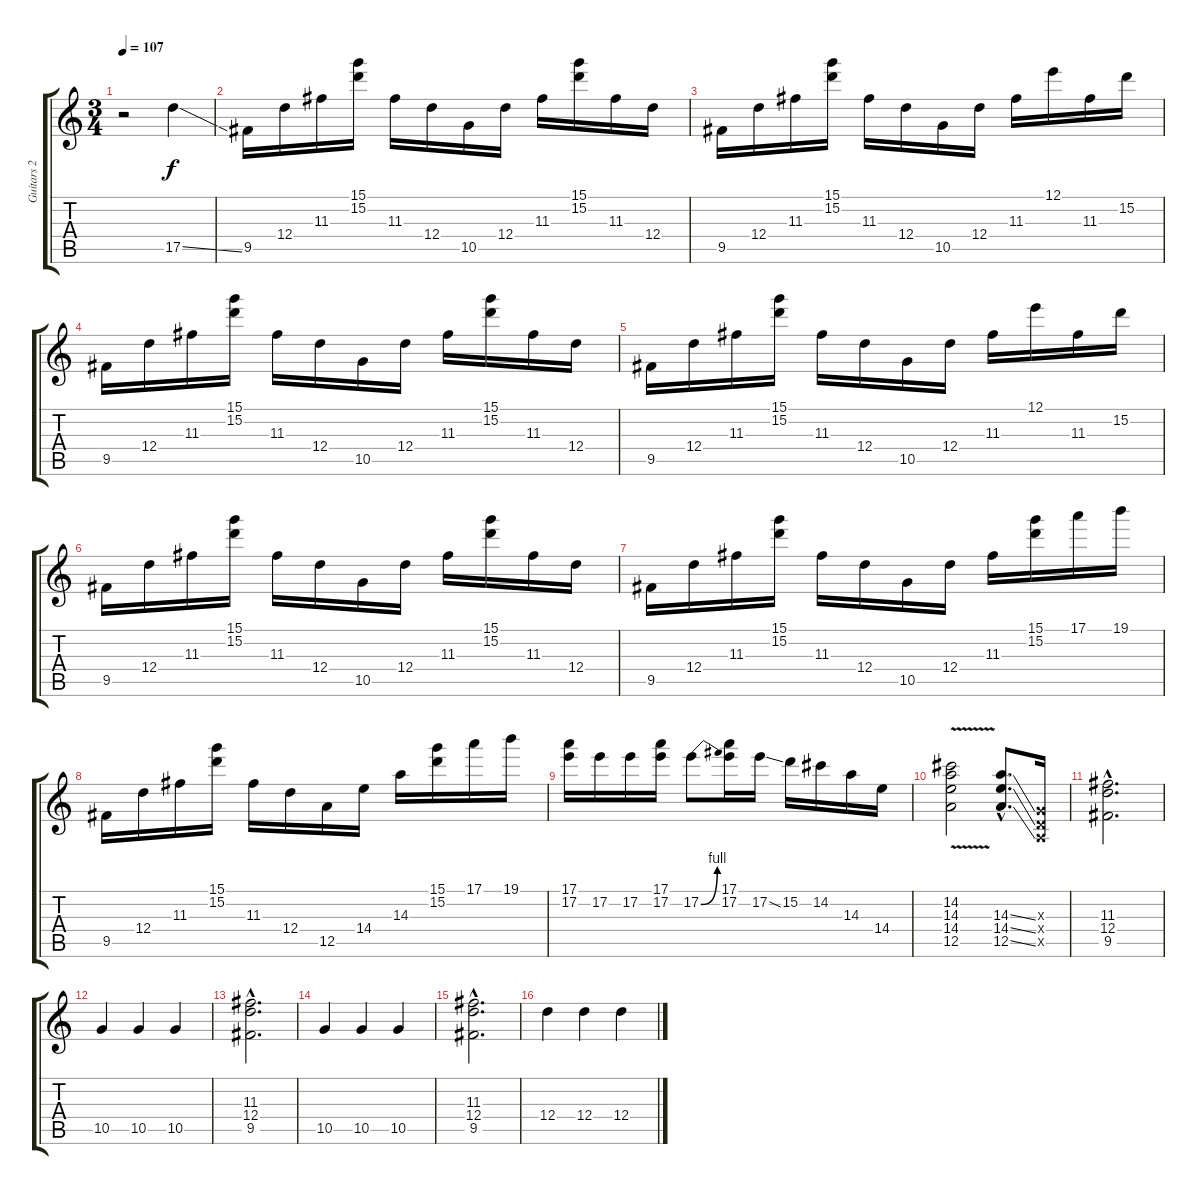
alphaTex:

\track ("Guitars 2" "Guitars 2") {instrument acousticguitarsteel}
\staff {score tabs}
\tuning (E4 B3 G3 D3 A2 E2) {hide}
\ts (3 4)
\tempo 107
\clef g2
\ks c
r.2{dy f} 17.5{ss}.4{volume 12 instrument overdrivenguitar} |
9.5.16 12.4.16 11.3.16 (15.1 15.2).16 11.3.16 12.4.16 10.5.16 12.4.16 11.3.16 (15.1 15.2).16 11.3.16 12.4.16 |
9.5.16 12.4.16 11.3.16 (15.1 15.2).16 11.3.16 12.4.16 10.5.16 12.4.16 11.3.16 12.1.16 11.3.16 15.2.16 |
9.5.16 12.4.16 11.3.16 (15.1 15.2).16 11.3.16 12.4.16 10.5.16 12.4.16 11.3.16 (15.1 15.2).16 11.3.16 12.4.16 |
9.5.16 12.4.16 11.3.16 (15.1 15.2).16 11.3.16 12.4.16 10.5.16 12.4.16 11.3.16 12.1.16 11.3.16 15.2.16 |
9.5.16 12.4.16 11.3.16 (15.1 15.2).16 11.3.16 12.4.16 10.5.16 12.4.16 11.3.16 (15.1 15.2).16 11.3.16 12.4.16 |
9.5.16 12.4.16 11.3.16 (15.1 15.2).16 11.3.16 12.4.16 10.5.16 12.4.16 11.3.16 (15.1 15.2).16 17.1.16 19.1.16 |
9.5.16 12.4.16 11.3.16 (15.1 15.2).16 11.3.16 12.4.16 12.5.16 14.4.16 14.3.16 (15.1 15.2).16 17.1.16 19.1.16 |
(17.1 17.2).16 17.2.16 17.2.16 (17.1 17.2).16 17.2{be (bend 0 0 60 4)}.8 (17.1 17.2).16 17.2{ss}.16 15.2.16 14.2.16 14.3.16 14.4.16 |
(14.2{v} 14.3 14.4 12.5).2 (14.3{ss hac} 14.4{ss hac} 12.5{ss hac}).8{d} (0.3{x} 0.4{x} 0.5{x}).16 |
(11.3{hac} 12.4{hac} 9.5{hac}).2{d volume 10 instrument acousticguitarsteel} |
10.5.4 10.5.4 10.5.4 |
(11.3{hac} 12.4{hac} 9.5{hac}).2{d} |
10.5.4 10.5.4 10.5.4 |
(11.3{hac} 12.4{hac} 9.5{hac}).2{d} |
12.4.4 12.4.4 12.4.4
